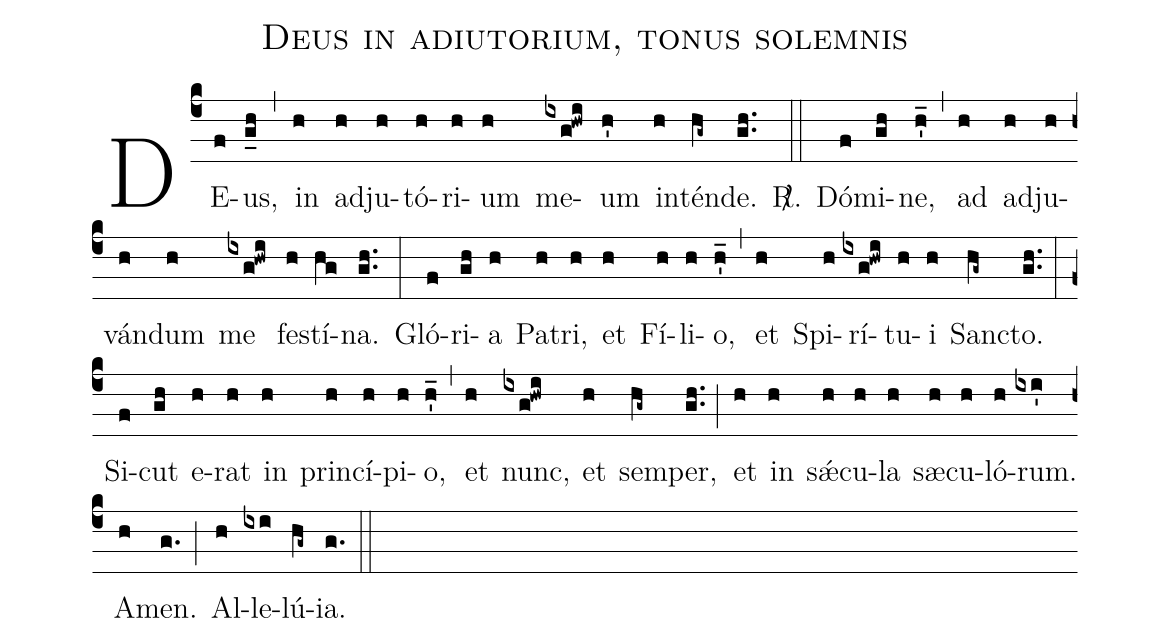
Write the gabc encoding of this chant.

name: Deus in adiutorium, tonus solemnis;
%%
(c4)
DE(f)us,(g_h) (,) in(h) ad(h)ju(h)tó(h)ri(h)um(h) me(ixg!hwi)um(h') in(h)tén(hg~)de.(gh..) <sp>R/</sp>.(::)

Dó(f)mi(gh)ne,(h'_) (,) ad(h) ad(h)ju(h)ván(h)dum(h) me(ixg!hwi) fes(h)tí(hg)na.(gh..) (:)

Gló(f)ri(gh)a(h) Pat(h)ri,(h) et(h) Fí(h)li(h)o,(h'_) (,)
et(h) Spi(h)rí(ixg!hwi)tu(h)i(h) San(hg~)cto.(gh..) (:)
Si(f)cut(gh) e(h)rat(h) in(h) prin(h)cí(h)pi(h)o,(h'_) (,)
et(h) nunc,(ixg!hwi) et(h) sem(hg~)per,(gh..) (;)
et(h) in(h) sǽ(h)cu(h)la(h) sæ(h)cu(h)ló(h)rum.(ixi') A(h)men.(g.) (;)
Al(h)le(ixi)lú(hg~)ia.(g.) (::)
